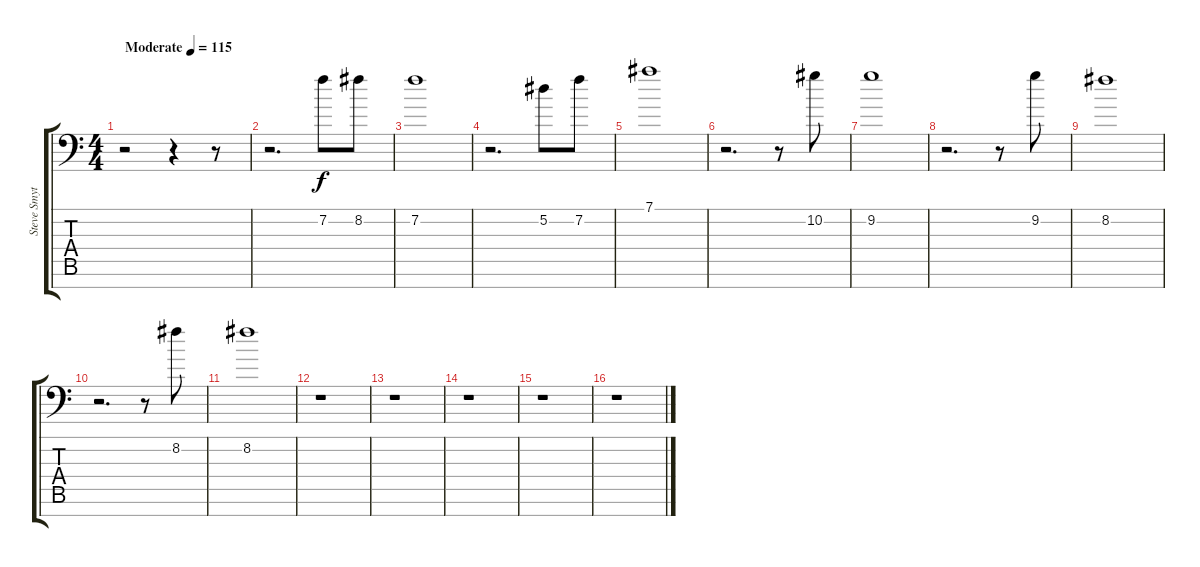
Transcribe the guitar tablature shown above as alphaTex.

\track ("Steve Smyth (Acoustic Lead)" "Steve Smyt") {instrument acousticguitarsteel}
\staff {score tabs}
\tuning (Eb4 Bb3 Gb3 Db3 Ab2 Eb2 Bb1) {hide}
\ts (4 4)
\tempo (115 "Moderate")
\clef f4
\ks c
r.2{dy f instrument acousticguitarsteel} r.4 r.8 |
r.2{d} 7.2.8 8.2.8 |
7.2.1 |
r.2{d} 5.2.8 7.2.8 |
7.1.1 |
r.2{d} r.8 10.2.8 |
9.2.1 |
r.2{d} r.8 9.2.8 |
8.2.1 |
r.2{d} r.8 8.2.8 |
8.2.1 |
r.1 |
r.1 |
r.1 |
r.1 |
r.1
